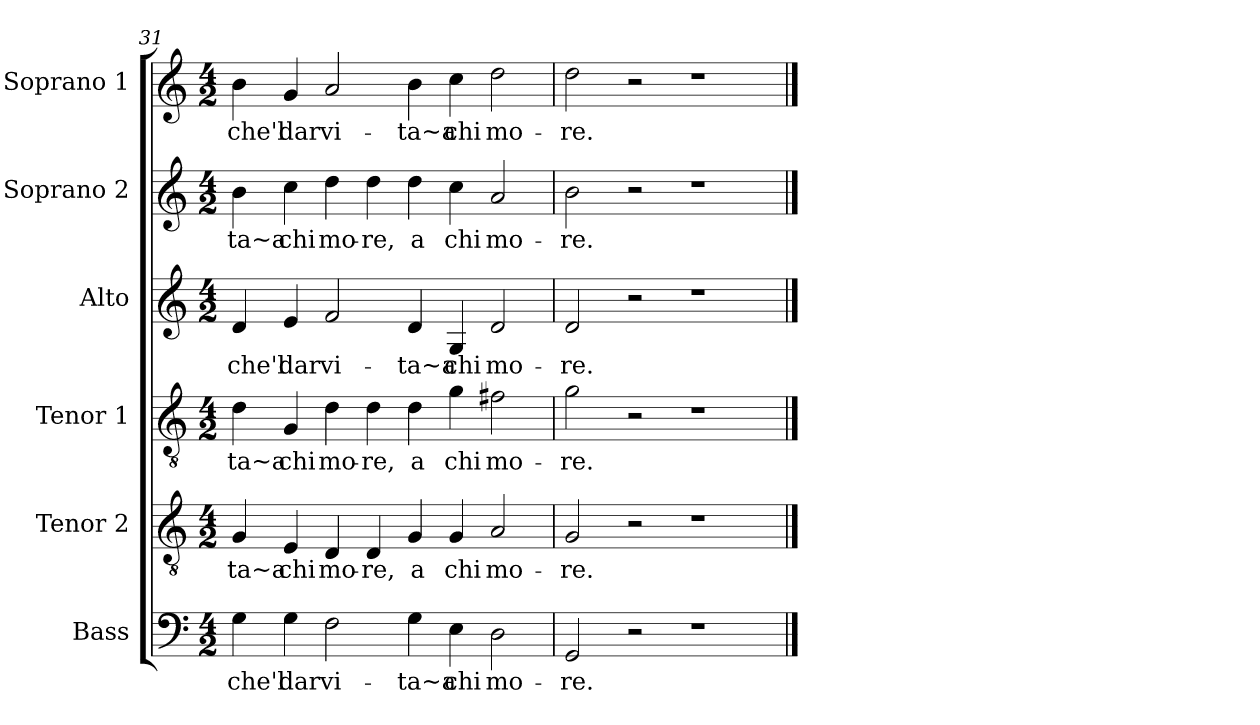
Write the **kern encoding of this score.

**kern	**text	**kern	**text	**kern	**text	**kern	**text	**kern	**text	**kern	**text
*part6	*part6	*part5	*part5	*part4	*part4	*part3	*part3	*part2	*part2	*part1	*part1
*staff6	*staff6	*staff5	*staff5	*staff4	*staff4	*staff3	*staff3	*staff2	*staff2	*staff1	*staff1
*I"Bass	*	*I"Tenor 2	*	*I"Tenor 1	*	*I"Alto	*	*I"Soprano 2	*	*I"Soprano 1	*
*I'B	*	*I'T 2	*	*I'T 1	*	*I'A	*	*I'S 2	*	*I'S 1	*
*clefF4	*	*clefGv2	*	*clefGv2	*	*clefG2	*	*clefG2	*	*clefG2	*
*k[]	*	*k[]	*	*k[]	*	*k[]	*	*k[]	*	*k[]	*
*C:	*	*C:	*	*C:	*	*C:	*	*C:	*	*C:	*
*M4/2	*	*M4/2	*	*M4/2	*	*M4/2	*	*M4/2	*	*M4/2	*
=31	=31	=31	=31	=31	=31	=31	=31	=31	=31	=31	=31
!	!LO:LY:b	!	!LO:LY:b	!	!LO:LY:b	!	!LO:LY:b	!	!LO:LY:b	!	!LO:LY:b
4G\	che'l	4G/	-ta~a	4d\	-ta~a	4d/	che'l	4b\	-ta~a	4b\	che'l
!	!LO:LY:b	!	!LO:LY:b	!	!LO:LY:b	!	!LO:LY:b	!	!LO:LY:b	!	!LO:LY:b
4G\	dar	4E/	chi	4G/	chi	4e/	dar	4cc\	chi	4g/	dar
!	!LO:LY:b	!	!LO:LY:b	!	!LO:LY:b	!	!LO:LY:b	!	!LO:LY:b	!	!LO:LY:b
2F\	vi-	4D/	mo-	4d\	mo-	2f/	vi-	4dd\	mo-	2a/	vi-
!	!	!	!LO:LY:b	!	!LO:LY:b	!	!	!	!LO:LY:b	!	!
.	.	4D/	-re,	4d\	-re,	.	.	4dd\	-re,	.	.
!	!LO:LY:b	!	!LO:LY:b	!	!LO:LY:b	!	!LO:LY:b	!	!LO:LY:b	!	!LO:LY:b
4G\	-ta~a	4G/	a	4d\	a	4d/	-ta~a	4dd\	a	4b\	-ta~a
!	!LO:LY:b	!	!LO:LY:b	!	!LO:LY:b	!	!LO:LY:b	!	!LO:LY:b	!	!LO:LY:b
4E\	chi	4G/	chi	4g\	chi	4G/	chi	4cc\	chi	4cc\	chi
!	!LO:LY:b	!	!LO:LY:b	!	!LO:LY:b	!	!LO:LY:b	!	!LO:LY:b	!	!LO:LY:b
2D\	mo-	2A/	mo-	2f#X\	mo-	2d/	mo-	2a/	mo-	2dd\	mo-
!!LO:LB:g=z
=32	=32	=32	=32	=32	=32	=32	=32	=32	=32	=32	=32
!	!LO:LY:b	!	!LO:LY:b	!	!LO:LY:b	!	!LO:LY:b	!	!LO:LY:b	!	!LO:LY:b
2GG/	-re.	2G/	-re.	2g\	-re.	2d/	-re.	2b\	-re.	2dd\	-re.
2r	.	2r	.	2r	.	2r	.	2r	.	2r	.
1r	.	1r	.	1r	.	1r	.	1r	.	1r	.
==	==	==	==	==	==	==	==	==	==	==	==
*-	*-	*-	*-	*-	*-	*-	*-	*-	*-	*-	*-
